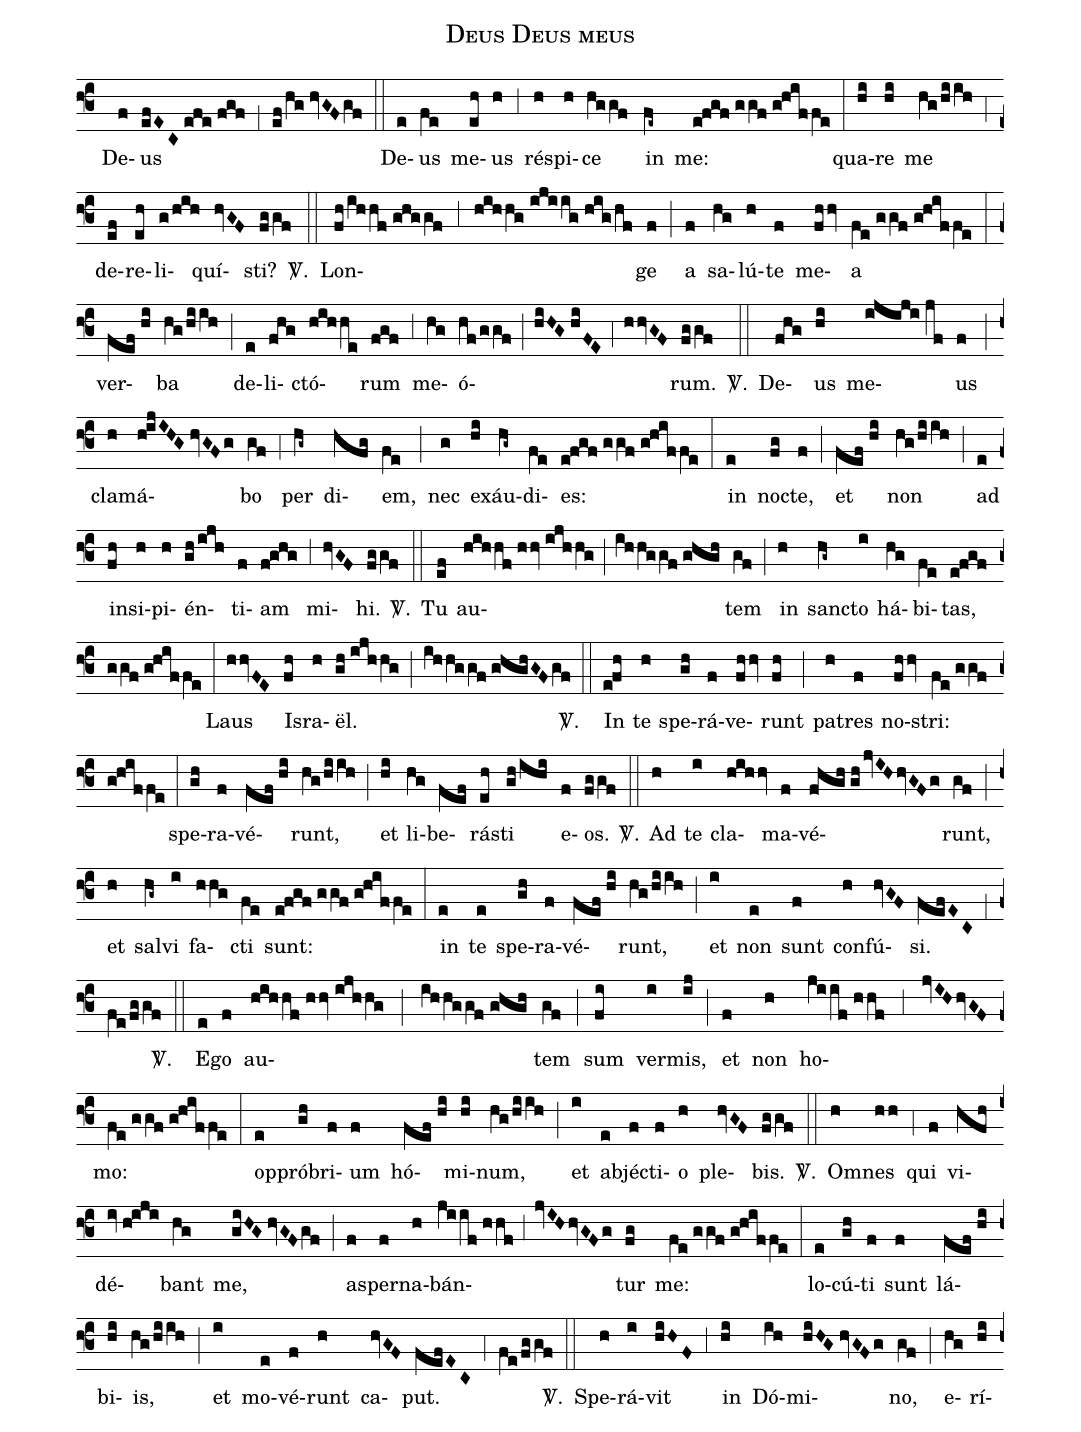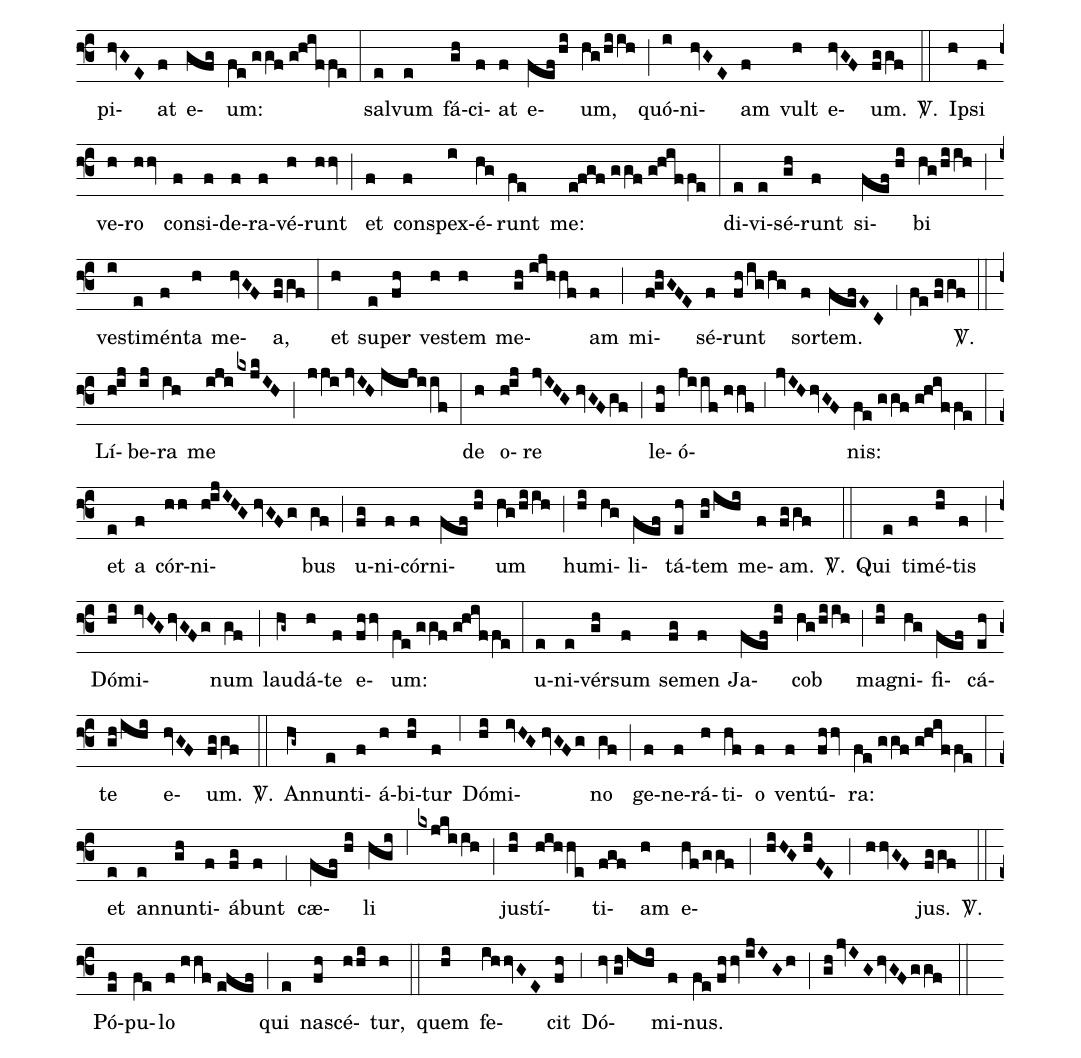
name:Deus Deus meus;
office-part:Tractus;
mode:2;
%%
(f3) () De(f)us(efEC//efe//fgf) (;1) (ef/hg//hvGF/gf) (::) De(e)us(fe) me(eh)us(h) (;3) ré(h)spi(h)ce(hggf) in(fe~) me:(e!fgf//ggf//g!hiffe) (:) qua(hi)re(hi) me(hg/hiih) (;4) de(ef)re(eh)li(g/hih)quí(hvGF)sti?(fggf) <sp>V/</sp>.(::) Lon(fh/ihhf//ghggf;3hihhg//ijiig//hig/hf)ge(f) (;) a(f) sa(hg)lú(h)te(f) me(fhhv)a(fe//ggf//g!hiffe) (:) ver(fef//hi)ba(hg/hiih) (;) de(e)li(fhg)ctó(hihhe)rum(fgf) (;3) me(hg)ó(hf/ggf;hiHG//hiFE;4hhvGF)rum.(fggf) <sp>V/</sp>.(::) De(fhg)us(hi) me(ijiji//jf)us(f) (;) cla(h)má(h!ijIHG//hvGFg)bo(gf) (;4) per(hg~) di(hfg)em,(fe) (;) nec(g) ex(hi)áu(hg~)di(fe)es:(e!fgf//ggf//g!hiffe) (:) in(e) no(fg)cte,(f) (;) et(fef//hi) non(hg/hiih) (;) ad(e) in(fh)si(h)pi(h)én(gh/ijh)ti(f)am(f!ghg) (;3) mi(hvGF)hi.(fggf) <sp>V/</sp>.(::) Tu(ef) au(hihhf//hhv//ijhhg;ihhggf//ghgh)tem(gf) (;) in(h) san(hg~)cto(i) há(hg)bi(fe)tas,(e!fgf//ggf//g!hiffe) (:) Laus(hhvFE) Is(fh)ra(h)ël.(gh//ijhhg) (;) (ihhggf//ghghGF/gf) <sp>V/</sp>.(::) In(e!fh) te(h) spe(gh)rá(f)ve(fhhv)runt(fh) (;) pa(h)tres(f) no(fhhv)stri:(fe//ggf//g!hiffe) (:) spe(gh)ra(f)vé(fef//hi)runt,(hg/hiih) (;) et(hi) li(hg)be(fef)rá(eh)sti(gh/ihi) e(f)os.(fggf) <sp>V/</sp>.(::) Ad(h) te(i) cla(hihhv)ma(f)vé(fhgh//gh/jvIH/hvGFg)runt,(gf) (;) et(h) sal(hg~)vi(i) fa(hhg)cti(fe) sunt:(e!fgf//ggf//g!hiffe) (:) in(e) te(e) spe(gh)ra(f)vé(fef//hi)runt,(hg/hiih) (;) et(i) non(e) sunt(f) con(h)fú(hvGF)si.(fefEC) (;1) (fe/fggf) <sp>V/</sp>.(::) E(e)go(f) au(hihhf//hhv//ijhhg;ihhggf//ghgh)tem(gf) (;) sum(fi) ver(i)mis,(ij) (;) et(f) non(h) ho(jiif//hhf;3jvIH/hvGF)mo:(fe//ggf//g!hiffe) (:) op(e)pró(gh)bri(f)um(f) hó(fef//hi)mi(hi)num,(hg/hiih) (;) et(i) ab(e)jé(f)cti(f)o(h) ple(hvGF)bis.(fggf) <sp>V/</sp>.(::) O(h)mnes(hh) (;4) qui(f) vi(hfh)dé(iv//h!iji)bant(hg) me,(giHG//hvGF/gf) (;) a(f)sper(f)na(h)bán(jiif//hhf;3jvIH/hvGFg)tur(fg) me:(fe//ggf//g!hiffe) (:) lo(e)cú(gh)ti(f) sunt(f) lá(fef//hi)bi(hi)is,(hg/hiih) (;) et(i) mo(e)vé(f)runt(h) ca(hvGF)put.(fefEC) (;4) (fe/fggf) <sp>V/</sp>.(::) Spe(h)rá(i)vit(hiHF) (;3) in(hi) Dó(ih)mi(hiHG//hvGFg)no,(gf) (;) e(hg)rí(hi)pi(hvGE)at(f) e(gfg)um:(fe//ggf//g!hiffe) (:) sal(e)vum(e) fá(gh)ci(f)at(f) e(fef/hi)um,(hg/hiih) (;) quó(i)ni(hvGE)am(f) vult(h) e(hvGF)um.(fggf) <sp>V/</sp>.(::) I(h)psi(f) ve(h)ro(hhv) con(f)si(f)de(f)ra(f)vé(h)runt(hhv) (;) et(f) con(f)spex(i)é(hg)runt(fe) me:(e!fgf//ggf//g!hiffe) (:) di(e)vi(e)sé(gh)runt(f) si(fef//hi)bi(hg/hiih) (;) ve(i)sti(e)mén(f)ta(h) me(hvGF)a,(fggf) (:) et(h) su(e)per(fh) ve(h)stem(h) me(gh//ijhhf)am(f) (;) mi(f!ghGFE)sé(f)runt(fh/ig/hg) sor(f)tem.(fefEC) (;1) (fe//fggf) <sp>V/</sp>.(::) Lí(h!ij)be(ij)ra(ih) me(iji/kxjkIH) (;) (jji//jvIH//jijiif) (:) de(h) o(h!ij)re(jvIHG//hvGFgf) (;) le(fh)ó(jiif//hhf;3jvIH/hvGF)nis:(fe//ggf//g!hiffe) (:) et(e) a(f) cór(hh)ni(h!ijIHG//hvGFg)bus(gf) (;) u(fg)ni(f)cór(f)ni(fef//hi)um(hg/hiih) (;) hu(hi)mi(hg)li(fef)tá(eh)tem(gh/ihi) me(f)am.(fggf) <sp>V/</sp>.(::) Qui(e) ti(f)mé(hi)tis(f) (;) Dó(hi)mi(ivHG/hvGFg)num(gf) (;) lau(hg~)dá(h)te(f) e(fhhv)um:(fe//ggf//g!hiffe) (:) u(e)ni(e)vér(gh)sum(f) se(fg)men(f) Ja(fef//hi)cob(hg/hiih) (;) ma(hi)gni(hg)fi(fef)cá(eh)te(gh/ihi) e(hvGF)um.(fggf) <sp>V/</sp>.(::) An(hg~)nun(e)ti(f)á(h)bi(hi)tur(f) (;6) Dó(hi)mi(ivHG//hvGFg)no(gf) (;) ge(f)ne(f)rá(h)ti(hf)o(f) ven(f)tú(fhhv)ra:(fe//ggf//g!hiffe) (:) et(e) an(e)nun(gh)ti(f)á(fg)bunt(f) (;1) cæ(fef//hi)li(hgi) (;6) (kxjkiih) (;) ju(hi)stí(hihhe)ti(fgf)am(h) e(hf/ggf;hiHG//hiFE;hhvGF)jus.(fggf) <sp>V/</sp>.(::) Pó(ef)pu(fe)lo(f//hhf//efef) (;) qui(e) na(fh)scé(hhi)tur,(h) (::) quem(hi) fe(ihhvGE)cit(fh) (;3) Dó(hv//gh/ihi)mi(f)nus.(fe//fhhv//ijIGh) (;) (gh/jvIG/hvGF/ggf) (::)
